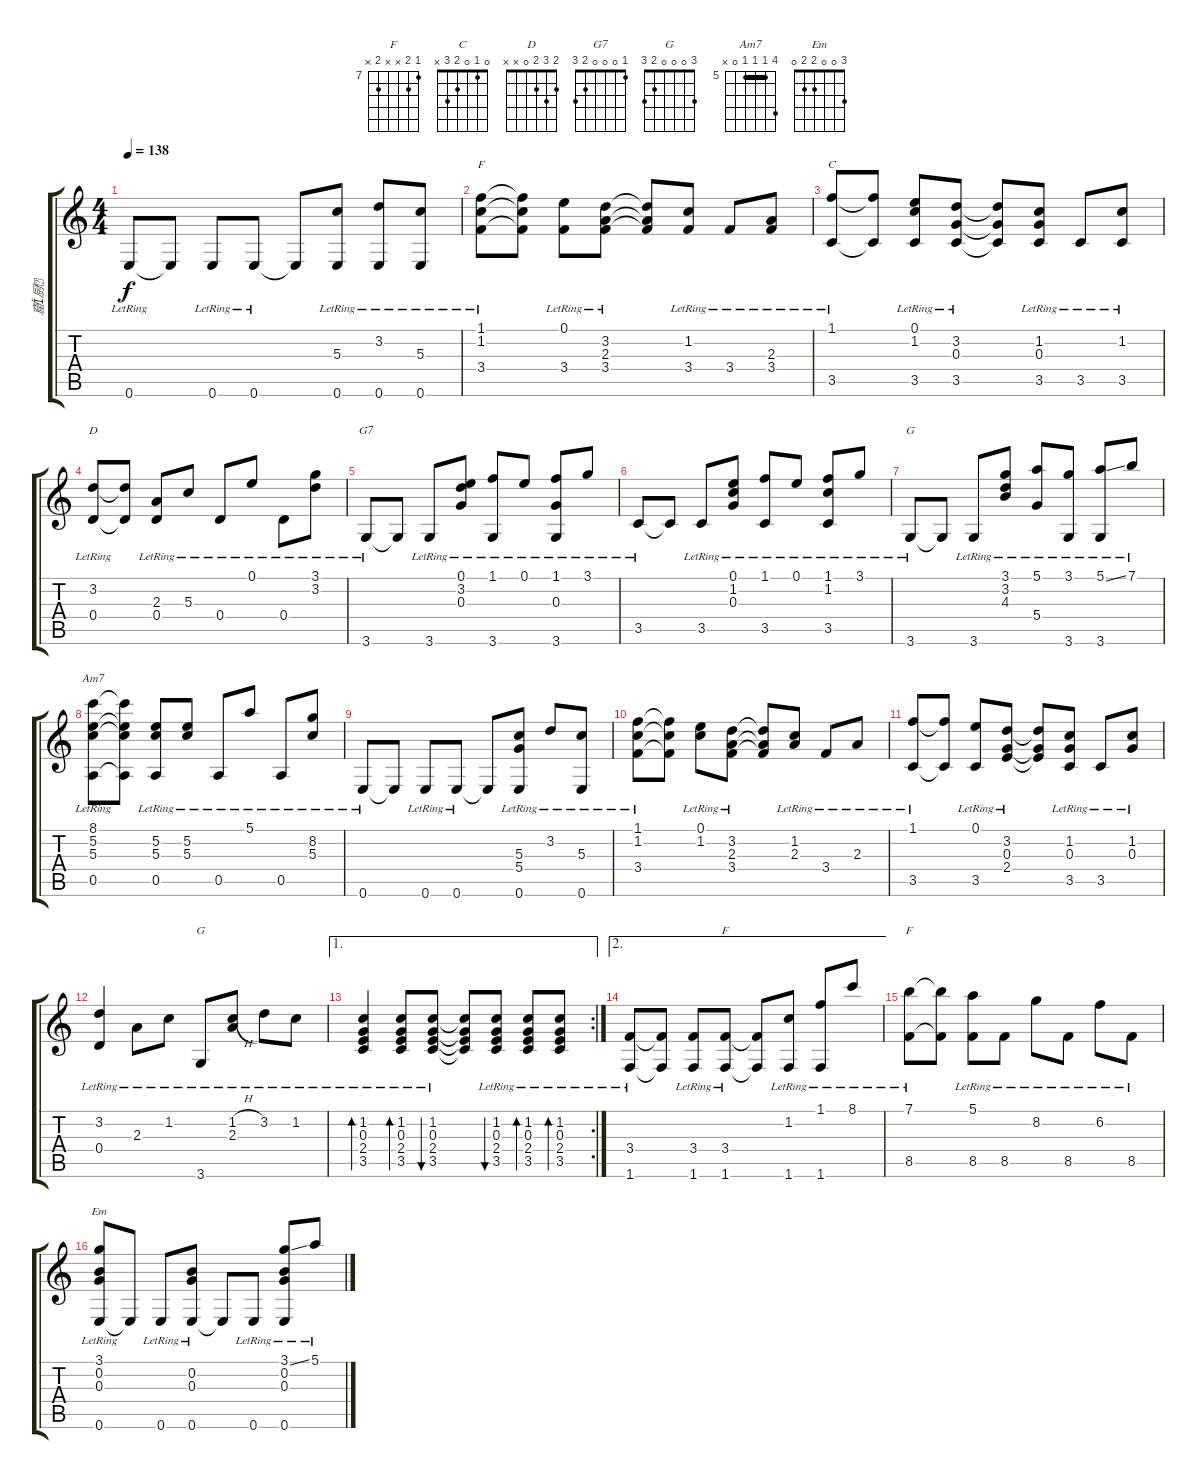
\track ("窟厨" "窟厨") {instrument acousticguitarnylon}
\staff {score tabs}
\tuning (E4 B3 G3 D3 A2 E2) {hide}
\chord ("F" 1 1 2 3 x x) {barre 1}
\chord ("C" 0 1 0 2 3 x)
\chord ("D" 2 3 2 0 x x)
\chord ("G7" 1 0 0 0 2 3)
\chord ("G" 3 3 4 5 5 3) {firstfret 3 barre 3}
\chord ("Am7" 8 5 5 5 0 x) {firstfret 5 barre 5}
\chord ("G" 3 0 0 0 2 3)
\chord ("F" 1 1 2 3 3 1) {barre 1}
\chord ("F" 7 8 x x 8 x) {firstfret 7}
\chord ("Em" 3 0 0 2 2 0)
\ts (4 4)
\tempo 138
\clef g2
\ks c
0.6{lr}.8{dy f} 0.6{t}.8 0.6{lr}.8 0.6{lr}.8 0.6{t}.8 (5.3{lr} 0.6{lr}).8 (3.2{lr} 0.6{lr}).8 (5.3{lr} 0.6{lr}).8 |
(1.1{lr} 1.2{lr} 3.4{lr}).8{ch "F"} (1.1{t} 1.2{t} 3.4{t}).8 (0.1{lr} 3.4{lr}).8 (3.2{lr} 2.3{lr} 3.4{lr}).8 (3.2{t} 2.3{t} 3.4{t}).8 (1.2{lr} 3.4{lr}).8 3.4{lr}.8 (2.3{lr} 3.4{lr}).8 |
(1.1{lr} 3.5{lr}).8{ch "C"} (1.1{t} 3.5{t}).8 (0.1{lr} 1.2{lr} 3.5{lr}).8 (3.2{lr} 0.3{lr} 3.5{lr}).8 (3.2{t} 0.3{t} 3.5{t}).8 (1.2{lr} 0.3{lr} 3.5{lr}).8 3.5{lr}.8 (1.2{lr} 3.5{lr}).8 |
(3.2{lr} 0.4{lr}).8{ch "D"} (3.2{t} 0.4{t}).8 (2.3{lr} 0.4{lr}).8 5.3{lr}.8 0.4{lr}.8 0.1{lr}.8 0.4{lr}.8 (3.1{lr} 3.2{lr}).8 |
3.6{lr}.8{ch "G7"} 3.6{t}.8 3.6{lr}.8 (0.1{lr} 3.2{lr} 0.3{lr}).8 (1.1{lr} 3.6{lr}).8 0.1{lr}.8 (1.1{lr} 0.3{lr} 3.6{lr}).8 3.1{lr}.8 |
3.5{lr}.8 3.5{t}.8 3.5{lr}.8 (0.1{lr} 1.2{lr} 0.3{lr}).8 (1.1{lr} 3.5{lr}).8 0.1{lr}.8 (1.1{lr} 1.2{lr} 3.5{lr}).8 3.1{lr}.8 |
3.6{lr}.8{ch "G"} 3.6{t}.8 3.6{lr}.8 (3.1{lr} 3.2{lr} 4.3{lr}).8 (5.1{lr} 5.4{lr}).8 (3.1{lr} 3.6{lr}).8 (5.1{ss} 3.6{lr}).8 7.1{lr}.8 |
(8.1{lr} 5.2{lr} 5.3{lr} 0.5{lr}).8{ch "Am7"} (8.1{t} 5.2{t} 5.3{t} 0.5{t}).8 (5.2{lr} 5.3{lr} 0.5{lr}).8 (5.2{lr} 5.3{lr}).8 0.5{lr}.8 5.1{lr}.8 0.5{lr}.8 (8.2{lr} 5.3{lr}).8 |
0.6{lr}.8 0.6{t}.8 0.6{lr}.8 0.6{lr}.8 0.6{t}.8 (5.3{lr} 5.4{lr} 0.6{lr}).8 3.2{lr}.8 (5.3{lr} 0.6{lr}).8 |
(1.1{lr} 1.2{lr} 3.4{lr}).8 (1.1{t} 1.2{t} 3.4{t}).8 (0.1{lr} 1.2{lr}).8 (3.2{lr} 2.3{lr} 3.4{lr}).8 (3.2{t} 2.3{t} 3.4{t}).8 (1.2{lr} 2.3{lr}).8 3.4{lr}.8 2.3{lr}.8 |
(1.1{lr} 3.5{lr}).8 (1.1{t} 3.5{t}).8 (0.1{lr} 3.5{lr}).8 (3.2{lr} 0.3{lr} 2.4{lr}).8 (3.2{t} 0.3{t} 2.4{t}).8 (1.2{lr} 0.3{lr} 3.5{lr}).8 3.5{lr}.8 (1.2{lr} 0.3{lr}).8 |
(3.2{lr} 0.4{lr}).4 2.3{lr}.8 1.2{lr}.8 3.6{lr}.8{ch "G"} (1.2{h} 2.3{lr}).8 3.2{lr}.8 1.2{lr}.8 |
\ae 1
\rc 2
(1.2{lr} 0.3{lr} 2.4{lr} 3.5{lr}).4{bd 120} (1.2{lr} 0.3{lr} 2.4{lr} 3.5{lr}).8{bd 120} (1.2{lr} 0.3{lr} 2.4{lr} 3.5{lr}).8{bu 120} (1.2{t} 0.3{t} 2.4{t} 3.5{t}).8 (1.2{lr} 0.3{lr} 2.4{lr} 3.5{lr}).8{bu 120} (1.2{lr} 0.3{lr} 2.4{lr} 3.5{lr}).8{bd 120} (1.2{lr} 0.3{lr} 2.4{lr} 3.5{lr}).8{bd 120} |
\ae 2
(3.4{lr} 1.6{lr}).8 (3.4{t} 1.6{t}).8 (3.4{lr} 1.6{lr}).8 (3.4{lr} 1.6{lr}).8{ch "F"} (3.4{t} 1.6{t}).8 (1.2{lr} 1.6{lr}).8 (1.1{lr} 1.6{lr}).8 8.1{lr}.8 |
(7.1{lr} 8.5{lr}).8{ch "F"} (7.1{t} 8.5{t}).8 (5.1{lr} 8.5{lr}).8 8.5{lr}.8 8.2{lr}.8 8.5{lr}.8 6.2{lr}.8 8.5{lr}.8 |
(3.1{lr} 0.2{lr} 0.3{lr} 0.6{lr}).8{ch "Em"} 0.6{t}.8 0.6{lr}.8 (0.2{lr} 0.3{lr} 0.6{lr}).8 0.6{t}.8 0.6{lr}.8 (3.1{ss} 0.2{lr} 0.3{lr} 0.6{lr}).8 5.1{lr}.8
